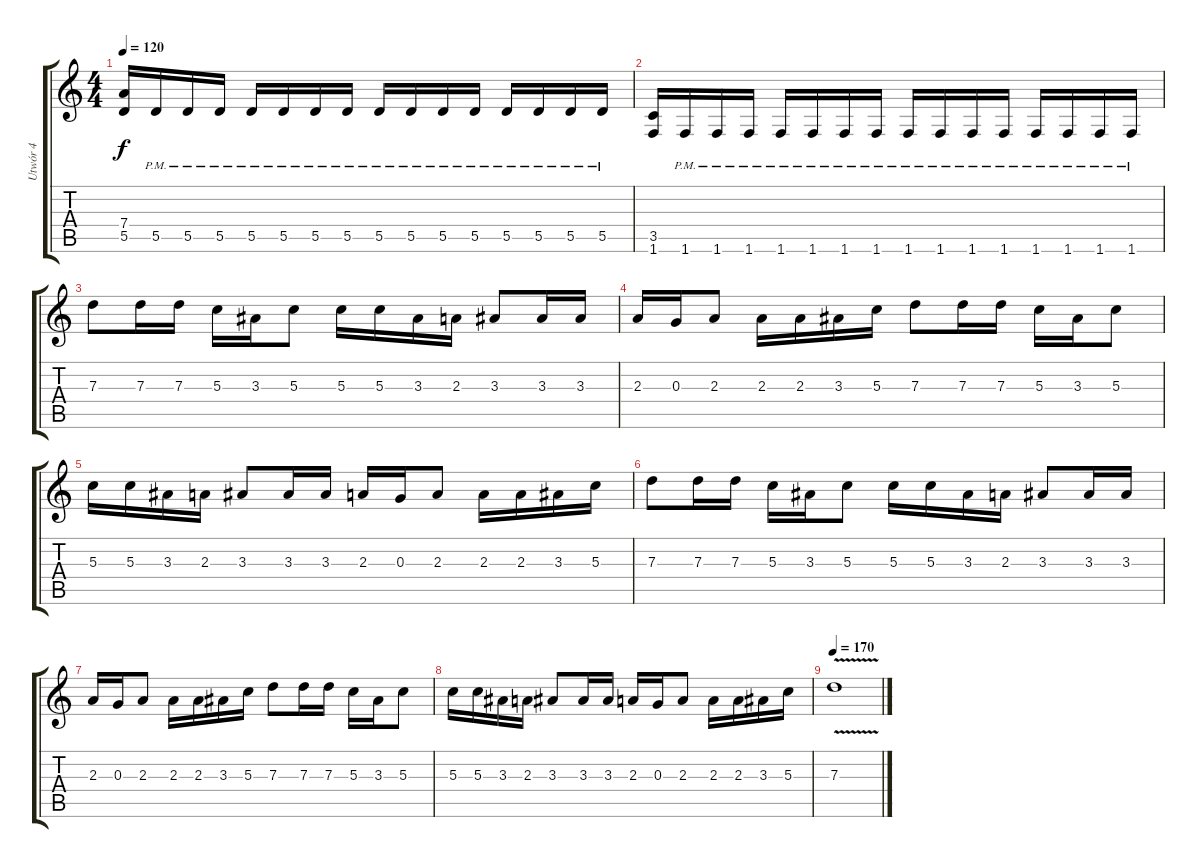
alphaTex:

\track ("Utwór 4" "Utwór 4") {instrument distortionguitar}
\staff {score tabs}
\tuning (E4 B3 G3 D3 A2 E2) {hide}
\ts (4 4)
\tempo 120
\clef g2
\ks c
(7.4 5.5).16{dy f} 5.5{pm}.16 5.5{pm}.16 5.5{pm}.16 5.5{pm}.16 5.5{pm}.16 5.5{pm}.16 5.5{pm}.16 5.5{pm}.16 5.5{pm}.16 5.5{pm}.16 5.5{pm}.16 5.5{pm}.16 5.5{pm}.16 5.5{pm}.16 5.5{pm}.16 |
(3.5 1.6).16 1.6{pm}.16 1.6{pm}.16 1.6{pm}.16 1.6{pm}.16 1.6{pm}.16 1.6{pm}.16 1.6{pm}.16 1.6{pm}.16 1.6{pm}.16 1.6{pm}.16 1.6{pm}.16 1.6{pm}.16 1.6{pm}.16 1.6{pm}.16 1.6{pm}.16 |
7.3.8 7.3.16 7.3.16 5.3.16 3.3.16 5.3.8 5.3.16 5.3.16 3.3.16 2.3.16 3.3.8 3.3.16 3.3.16 |
2.3.16 0.3.16 2.3.8 2.3.16 2.3.16 3.3.16 5.3.16 7.3.8 7.3.16 7.3.16 5.3.16 3.3.16 5.3.8 |
5.3.16 5.3.16 3.3.16 2.3.16 3.3.8 3.3.16 3.3.16 2.3.16 0.3.16 2.3.8 2.3.16 2.3.16 3.3.16 5.3.16 |
7.3.8 7.3.16 7.3.16 5.3.16 3.3.16 5.3.8 5.3.16 5.3.16 3.3.16 2.3.16 3.3.8 3.3.16 3.3.16 |
2.3.16 0.3.16 2.3.8 2.3.16 2.3.16 3.3.16 5.3.16 7.3.8 7.3.16 7.3.16 5.3.16 3.3.16 5.3.8 |
5.3.16 5.3.16 3.3.16 2.3.16 3.3.8 3.3.16 3.3.16 2.3.16 0.3.16 2.3.8 2.3.16 2.3.16 3.3.16 5.3.16 |
\tempo 170
7.3{v}.1
